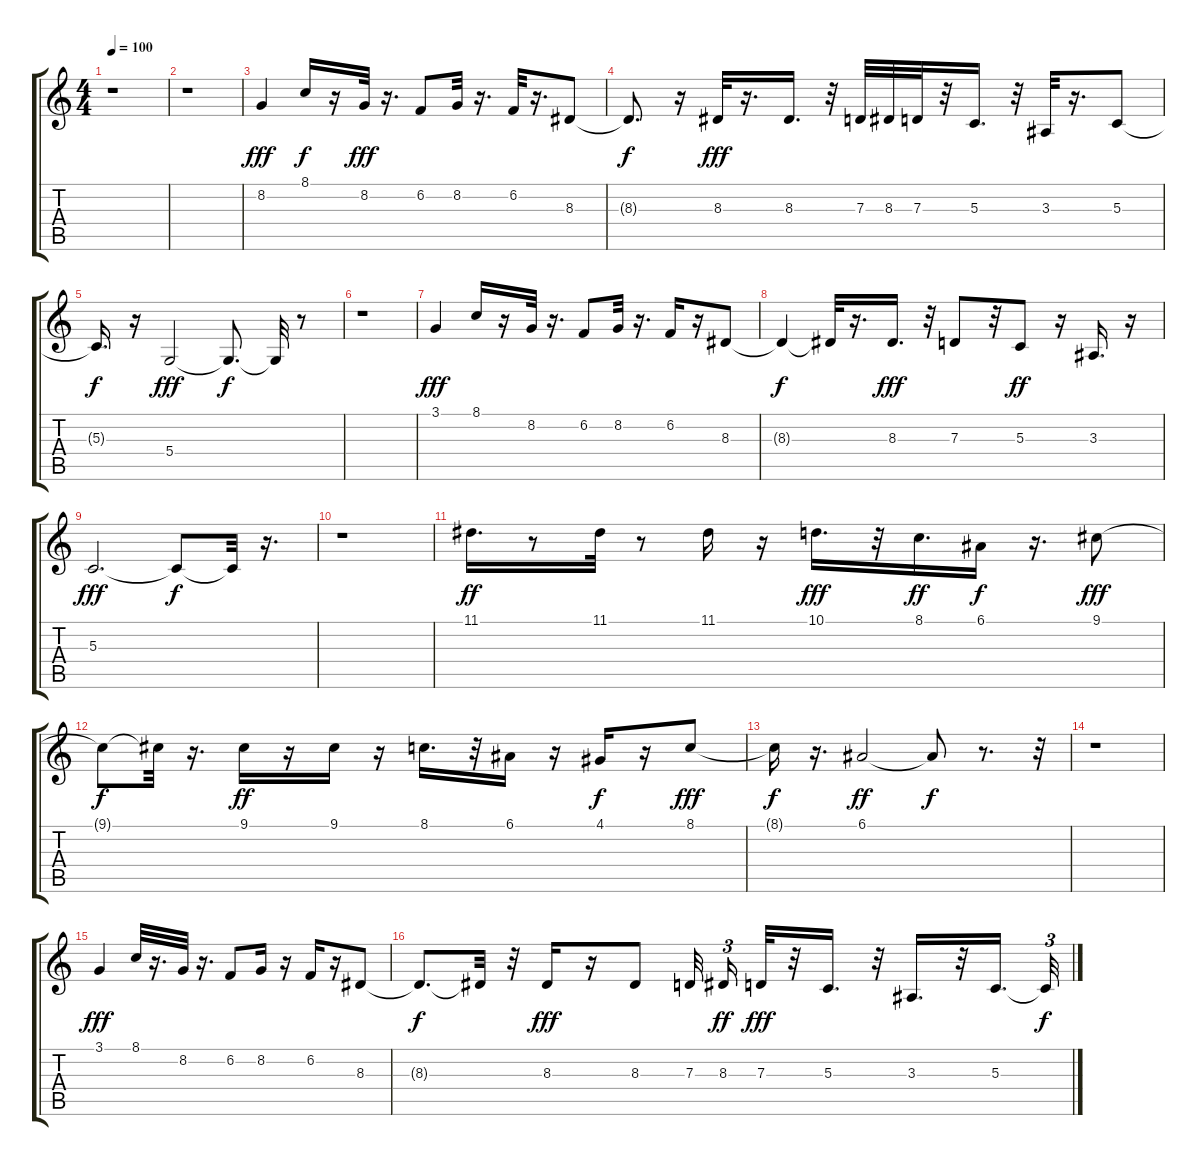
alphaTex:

\track "" {instrument fx5brightness}
\staff {score tabs}
\tuning (E4 B3 G3 D3 A2 E2) {hide}
\ts (4 4)
\tempo 100
\clef g2
\ks c
r.1{dy fff} |
r.1 |
8.2.4 8.1.16{dy f} r.16 8.2.32{dy fff} r.16{d} 6.2.8 8.2.32 r.16{d} 6.2.32 r.16{d} 8.3.8 |
8.3{t}.8{d dy f} r.16 8.3.32{dy fff} r.16{d} 8.3.16{d} r.32 7.3.32 8.3.32 7.3.32 r.32 5.3.16{d} r.32 3.3.32 r.16{d} 5.3.8 |
5.3{t}.16{d dy f} r.16 5.4.2{dy fff} 5.4{t}.8{d dy f} 5.4{t}.32 r.8 |
r.1 |
3.1.4{dy fff} 8.1.16 r.16 8.2.32 r.16{d} 6.2.8 8.2.32 r.16{d} 6.2.16 r.16 8.3.8 |
8.3{t}.4{dy f} 8.3{t}.32 r.16{d} 8.3.16{d dy fff} r.32 7.3.8 r.32 5.3.8{dy ff} r.16 3.3.16{d} r.16 |
5.3.2{d dy fff} 5.3{t}.8{dy f} 5.3{t}.32 r.16{d} |
r.1 |
11.1.16{d dy ff} r.8 11.1.32 r.8 11.1.16 r.16 10.1.16{d dy fff} r.32 8.1.16{d dy ff} 6.1.16{dy f} r.16{d} 9.1.8{dy fff} |
9.1{t}.8{dy f} 9.1{t}.32 r.16{d} 9.1.16{dy ff} r.16 9.1.16 r.16 8.1.16{d} r.32 6.1.16 r.16 4.1.16{dy f} r.16 8.1.8{dy fff} |
8.1{t}.16{dy f} r.16{d} 6.1.2{dy ff} 6.1{t}.8{dy f} r.8{d} r.32 |
r.1 |
3.1.4{dy fff} 8.1.32 r.16{d} 8.2.32 r.16{d} 6.2.8 8.2.16 r.16 6.2.16 r.16 8.3.8 |
8.3{t}.8{d dy f} 8.3{t}.32 r.32 8.3.16{dy fff} r.16 8.3.8 7.3.32{beam splitsecondary} 8.3.16{tu (3 2) dy ff} 7.3.32{dy fff} r.32 5.3.16{d} r.32 3.3.16{d} r.32 5.3.16{d} 5.3{t}.32{tu (3 2) dy f}
